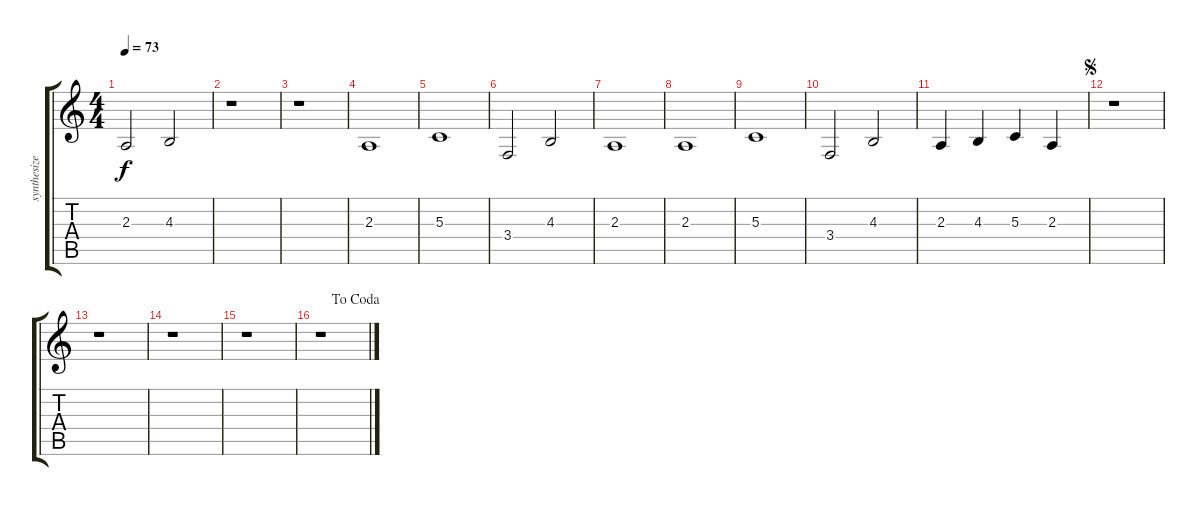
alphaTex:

\track ("synthesizer" "synthesize") {instrument tremolostrings}
\staff {score tabs}
\tuning (E4 B3 G3 D3 A2 E2) {hide}
\ts (4 4)
\tempo 73
\clef g2
\ks c
2.3.2{dy f} 4.3.2 |
r.1 |
r.1 |
2.3.1 |
5.3.1 |
3.4.2 4.3.2 |
2.3.1 |
2.3.1 |
5.3.1 |
3.4.2 4.3.2 |
2.3.4 4.3.4 5.3.4 2.3.4 |
\jump segno
r.1 |
r.1 |
r.1 |
r.1 |
\jump dacoda
r.1
